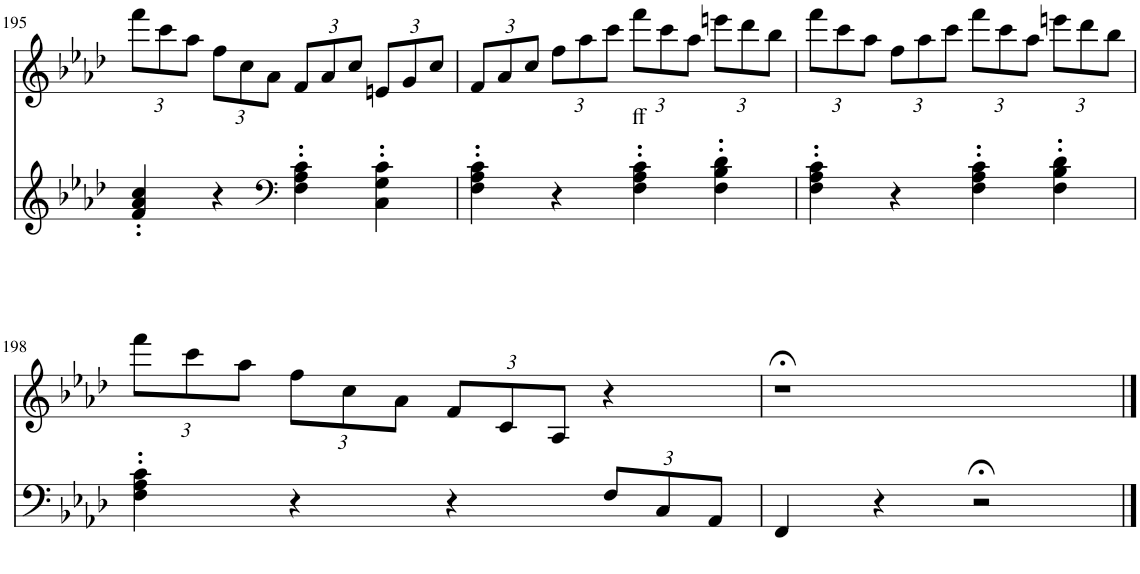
**kern	**kern	**text
*part2	*part1	*part1
*staff2	*staff1	*staff1
*I"piano	*I"piano	*
*I'Pno	*I'Pno	*
!!LO:PB:g=z
*clefG2	*clefG2	*
*k[b-e-a-d-]	*k[b-e-a-d-]	*
*f:	*f:	*
*M2/2	*M2/2	*
*	*Xbrackettup	*
=195	=195	=195
4f/' 4a-/' 4cc/'	12fff\L	.
.	12ccc\	.
.	12aa-\J	.
4r	12ff\L	.
.	12cc\	.
.	12a-\J	.
*clefF4	*	*
4F\' 4A-\' 4c\'	12f/L	.
.	12a-/	.
.	12cc/J	.
4C\' 4G\' 4c\'	12en/L	.
.	12g/	.
.	12cc/J	.
=196	=196	=196
4F\' 4A-\' 4c\'	12f/L	.
.	12a-/	.
.	12cc/J	.
4r	12ff\L	.
.	12aa-\	.
.	12ccc\J	.
!	!	!LO:LY:b
4F\' 4A-\' 4c\'	12fff\L	ff
.	12ccc\	.
.	12aa-\J	.
4F\' 4B-\' 4d-\'	12eeen\L	.
.	12ddd-\	.
.	12bb-\J	.
=197	=197	=197
4F\' 4A-\' 4c\'	12fff\L	.
.	12ccc\	.
.	12aa-\J	.
4r	12ff\L	.
.	12aa-\	.
.	12ccc\J	.
4F\' 4A-\' 4c\'	12fff\L	.
.	12ccc\	.
.	12aa-\J	.
4F\' 4B-\' 4d-\'	12eeen\L	.
.	12ddd-\	.
.	12bb-\J	.
!!LO:LB:g=z
=198	=198	=198
4F\' 4A-\' 4c\'	12fff\L	.
.	12ccc\	.
.	12aa-\J	.
4r	12ff\L	.
.	12cc\	.
.	12a-\J	.
4r	12f/L	.
.	12c/	.
.	12A-/J	.
*Xbrackettup	*	*
12F/L	4r	.
12C/	.	.
12AA-/J	.	.
=199	=199	=199
4FF/	1r;<	.
4r	.	.
2r;<	.	.
==	==	==
*-	*-	*-
